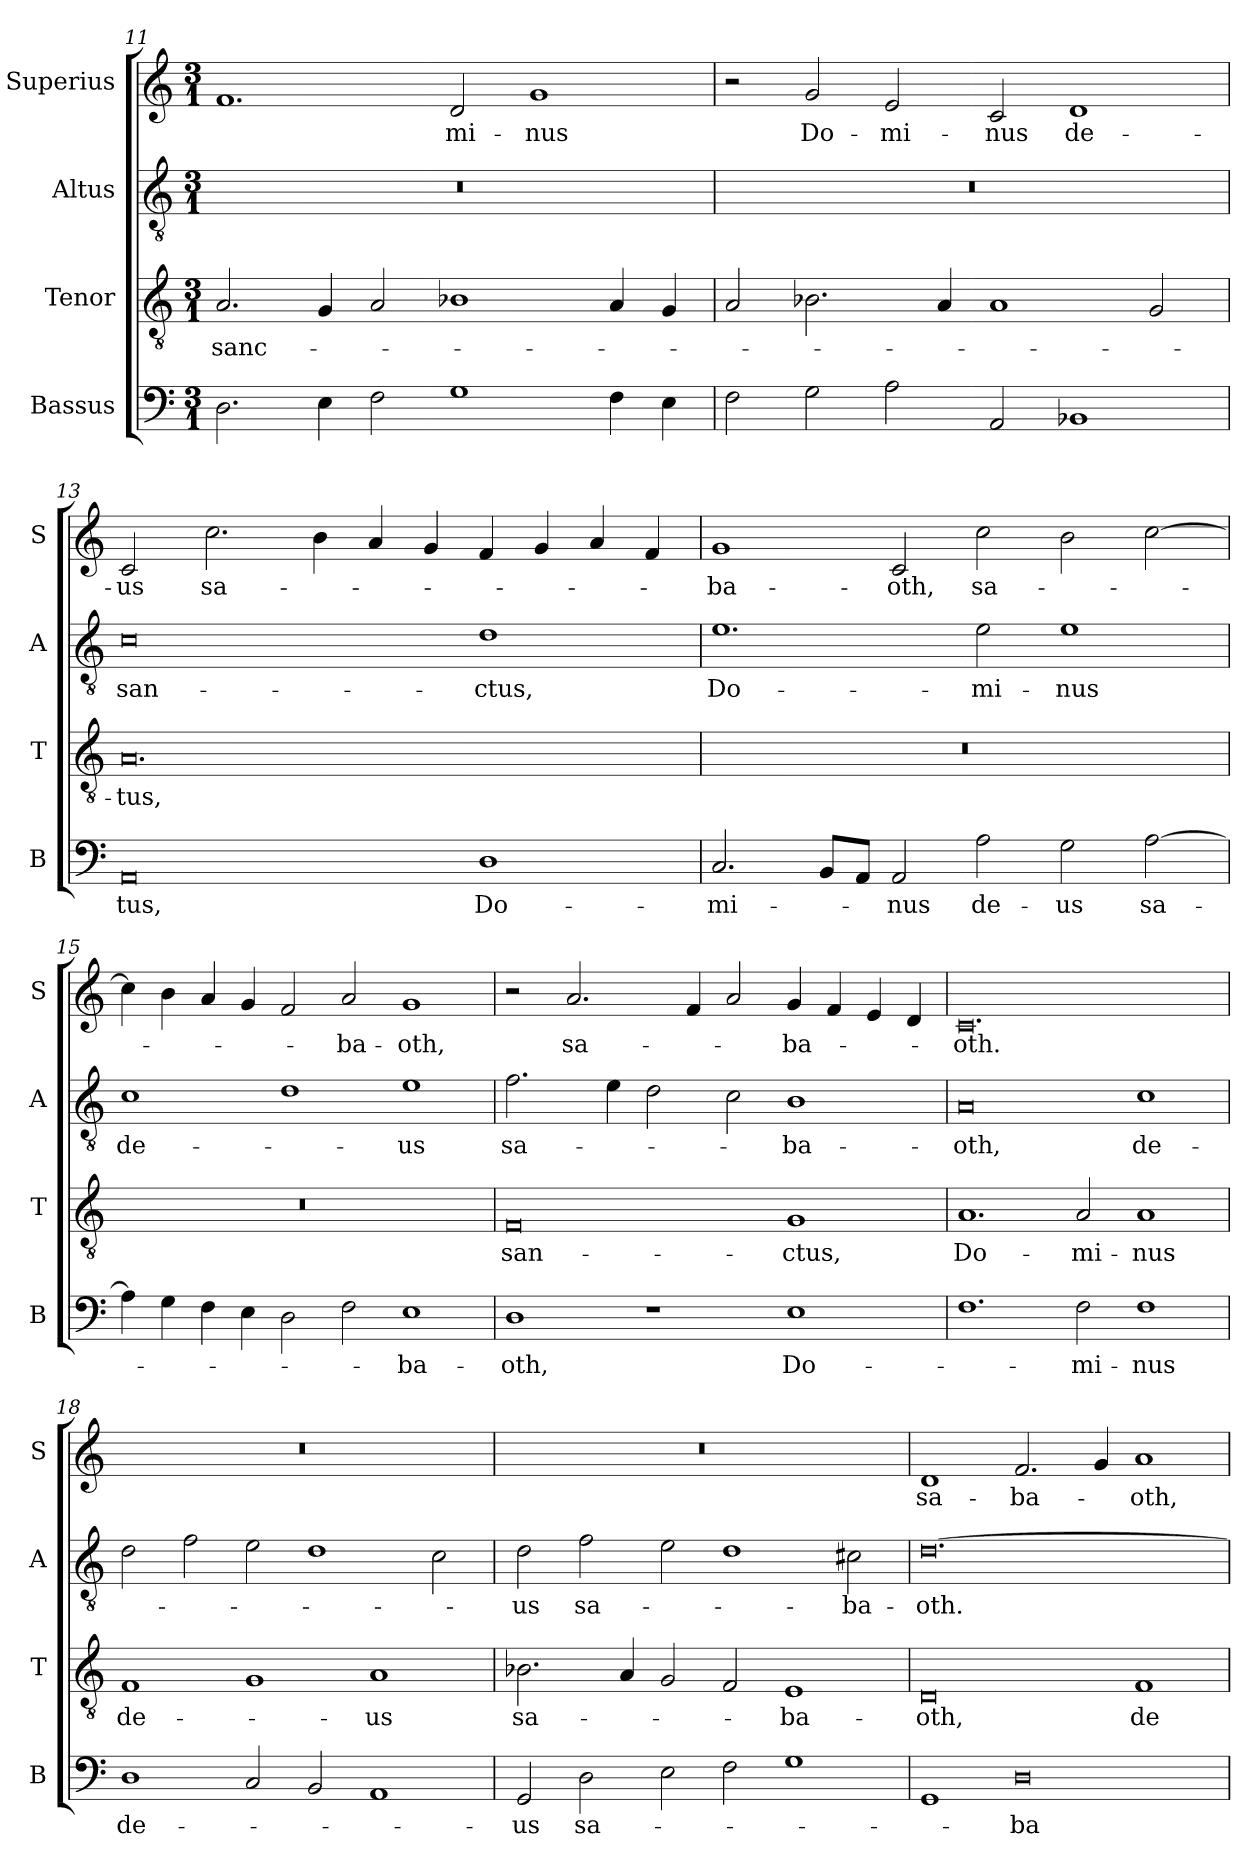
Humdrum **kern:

**kern	**text	**kern	**text	**kern	**text	**kern	**text
*part4	*part4	*part3	*part3	*part2	*part2	*part1	*part1
*staff4	*staff4	*staff3	*staff3	*staff2	*staff2	*staff1	*staff1
*I"Bassus	*	*I"Tenor	*	*I"Altus	*	*I"Superius	*
*I'B	*	*I'T	*	*I'A	*	*I'S	*
*clefF4	*	*clefGv2	*	*clefGv2	*	*clefG2	*
*k[]	*	*k[]	*	*k[]	*	*k[]	*
*M3/1	*	*M3/1	*	*M3/1	*	*M3/1	*
=11	=11	=11	=11	=11	=11	=11	=11
2.D\	.	2.A/	sanc-	0.r	.	1.f	.
4E\	.	4G/	.	.	.	.	.
2F\	.	2A/	.	.	.	.	.
1G	.	1B-X	.	.	.	2d/	-mi-
.	.	.	.	.	.	1g	-nus
4F\	.	4A/	.	.	.	.	.
4E\	.	4G/	.	.	.	.	.
=12	=12	=12	=12	=12	=12	=12	=12
2F\	.	2A/	.	0.r	.	2r	.
2G\	.	2.B-X\	.	.	.	2g/	Do-
2A\	.	.	.	.	.	2e/	-mi-
.	.	4A/	.	.	.	.	.
2AA/	.	1A	.	.	.	2c/	-nus
1BB-X	.	.	.	.	.	1d	de-
.	.	2G/	.	.	.	.	.
=13	=13	=13	=13	=13	=13	=13	=13
0AA	-tus,	0.A	-tus,	0c	san-	2c/	-us
.	.	.	.	.	.	2.cc\	sa-
.	.	.	.	.	.	4b\	.
.	.	.	.	.	.	4a/	.
.	.	.	.	.	.	4g/	.
1D	Do-	.	.	1d	-ctus,	4f/	.
.	.	.	.	.	.	4g/	.
.	.	.	.	.	.	4a/	.
.	.	.	.	.	.	4f/	.
=14	=14	=14	=14	=14	=14	=14	=14
2.C/	-mi-	0.r	.	1.e	Do-	1g	-ba-
8BB/L	.	.	.	.	.	.	.
8AA/J	.	.	.	.	.	.	.
2AA/	-nus	.	.	.	.	2c/	-oth,
2A\	de-	.	.	2e\	-mi-	2cc\	sa-
2G\	-us	.	.	1e	-nus	2b\	.
[2A\	sa-	.	.	.	.	[2cc\	.
=15	=15	=15	=15	=15	=15	=15	=15
4A\]	.	0.r	.	1c	de-	4cc\]	.
4G\	.	.	.	.	.	4b\	.
4F\	.	.	.	.	.	4a/	.
4E\	.	.	.	.	.	4g/	.
2D\	.	.	.	1d	.	2f/	.
2F\	.	.	.	.	.	2a/	-ba-
1E	-ba-	.	.	1e	-us	1g	-oth,
=16	=16	=16	=16	=16	=16	=16	=16
1D	-oth,	0F	san-	2.f\	sa-	2r	.
.	.	.	.	.	.	2.a/	sa-
.	.	.	.	4e\	.	.	.
1r	.	.	.	2d\	.	.	.
.	.	.	.	.	.	4f/	.
.	.	.	.	2c\	.	2a/	.
1E	Do-	1G	-ctus,	1B	-ba-	4g/	-ba-
.	.	.	.	.	.	4f/	.
.	.	.	.	.	.	4e/	.
.	.	.	.	.	.	4d/	.
=17	=17	=17	=17	=17	=17	=17	=17
1.F	.	1.A	Do-	0A	-oth,	0.c	-oth.
2F\	-mi-	2A/	-mi-	.	.	.	.
1F	-nus	1A	-nus	1c	de-	.	.
=18	=18	=18	=18	=18	=18	=18	=18
1D	de-	1F	de-	2d\	.	0.r	.
.	.	.	.	2f\	.	.	.
2C/	.	1G	.	2e\	.	.	.
2BB/	.	.	.	1d	.	.	.
1AA	.	1A	-us	.	.	.	.
.	.	.	.	2c\	.	.	.
=19	=19	=19	=19	=19	=19	=19	=19
2GG/	-us	2.B-X\	sa-	2d\	-us	0.r	.
2D\	sa-	.	.	2f\	sa-	.	.
.	.	4A/	.	.	.	.	.
2E\	.	2G/	.	2e\	.	.	.
2F\	.	2F/	.	1d	.	.	.
1G	.	1E	-ba-	.	.	.	.
.	.	.	.	2c#X\	-ba-	.	.
=20	=20	=20	=20	=20	=20	=20	=20
1GG	.	0D	-oth,	[0.d	-oth.	1d	sa-
0D	-ba-	.	.	.	.	2.f/	-ba-
.	.	.	.	.	.	4g/	.
.	.	1F	de-	.	.	1a	-oth,
=	=	=	=	=	=	=	=
*-	*-	*-	*-	*-	*-	*-	*-
